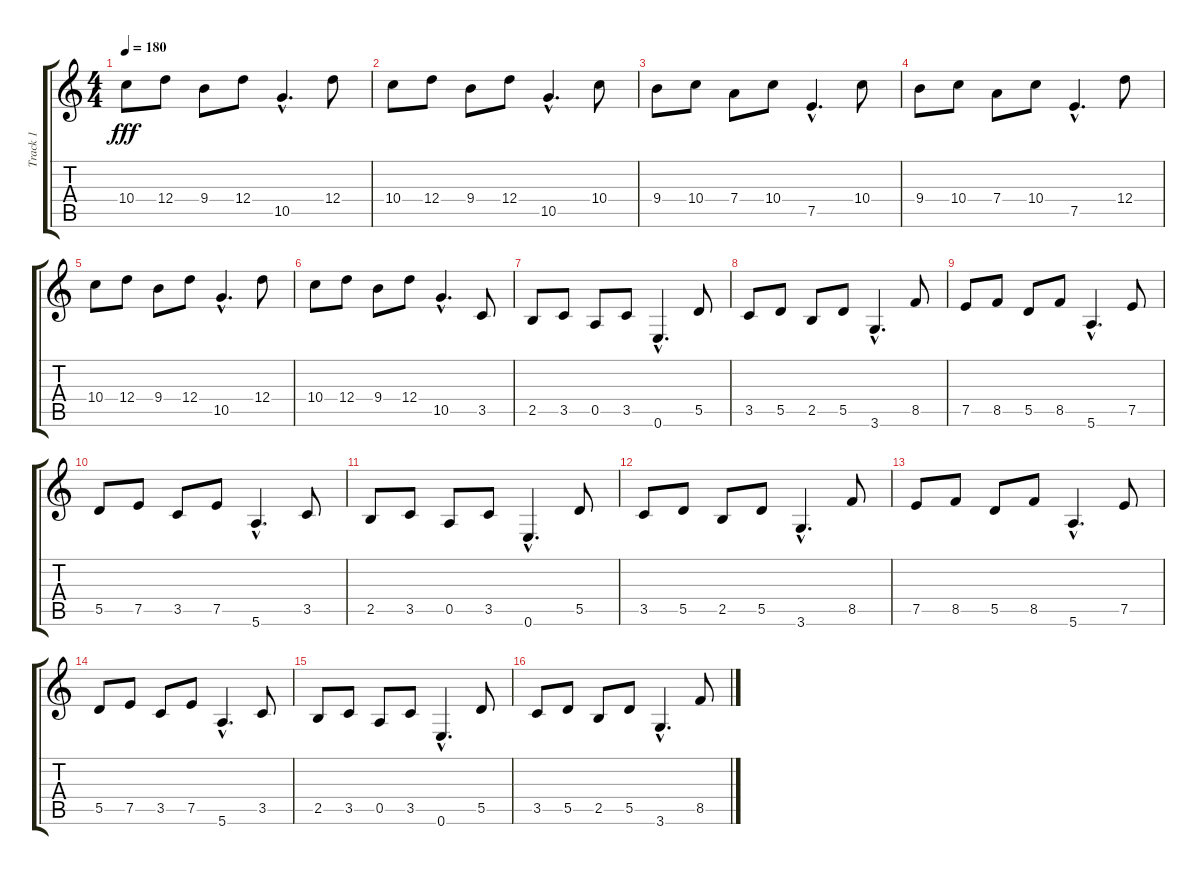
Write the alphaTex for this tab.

\track ("Track 1" "Track 1") {instrument distortionguitar}
\staff {score tabs}
\tuning (E4 B3 G3 D3 A2 E2) {hide}
\ts (4 4)
\tempo 180
\clef g2
\ks c
10.4.8{dy fff} 12.4.8 9.4.8 12.4.8 10.5{hac}.4{d} 12.4.8 |
10.4.8 12.4.8 9.4.8 12.4.8 10.5{hac}.4{d} 10.4.8 |
9.4.8 10.4.8 7.4.8 10.4.8 7.5{hac}.4{d} 10.4.8 |
9.4.8 10.4.8 7.4.8 10.4.8 7.5{hac}.4{d} 12.4.8 |
10.4.8 12.4.8 9.4.8 12.4.8 10.5{hac}.4{d} 12.4.8 |
10.4.8 12.4.8 9.4.8 12.4.8 10.5{hac}.4{d} 3.5.8 |
2.5.8 3.5.8 0.5.8 3.5.8 0.6{hac}.4{d} 5.5.8 |
3.5.8 5.5.8 2.5.8 5.5.8 3.6{hac}.4{d} 8.5.8 |
7.5.8 8.5.8 5.5.8 8.5.8 5.6{hac}.4{d} 7.5.8 |
5.5.8 7.5.8 3.5.8 7.5.8 5.6{hac}.4{d} 3.5.8 |
2.5.8 3.5.8 0.5.8 3.5.8 0.6{hac}.4{d} 5.5.8 |
3.5.8 5.5.8 2.5.8 5.5.8 3.6{hac}.4{d} 8.5.8 |
7.5.8 8.5.8 5.5.8 8.5.8 5.6{hac}.4{d} 7.5.8 |
5.5.8 7.5.8 3.5.8 7.5.8 5.6{hac}.4{d} 3.5.8 |
2.5.8 3.5.8 0.5.8 3.5.8 0.6{hac}.4{d} 5.5.8 |
3.5.8 5.5.8 2.5.8 5.5.8 3.6{hac}.4{d} 8.5.8
